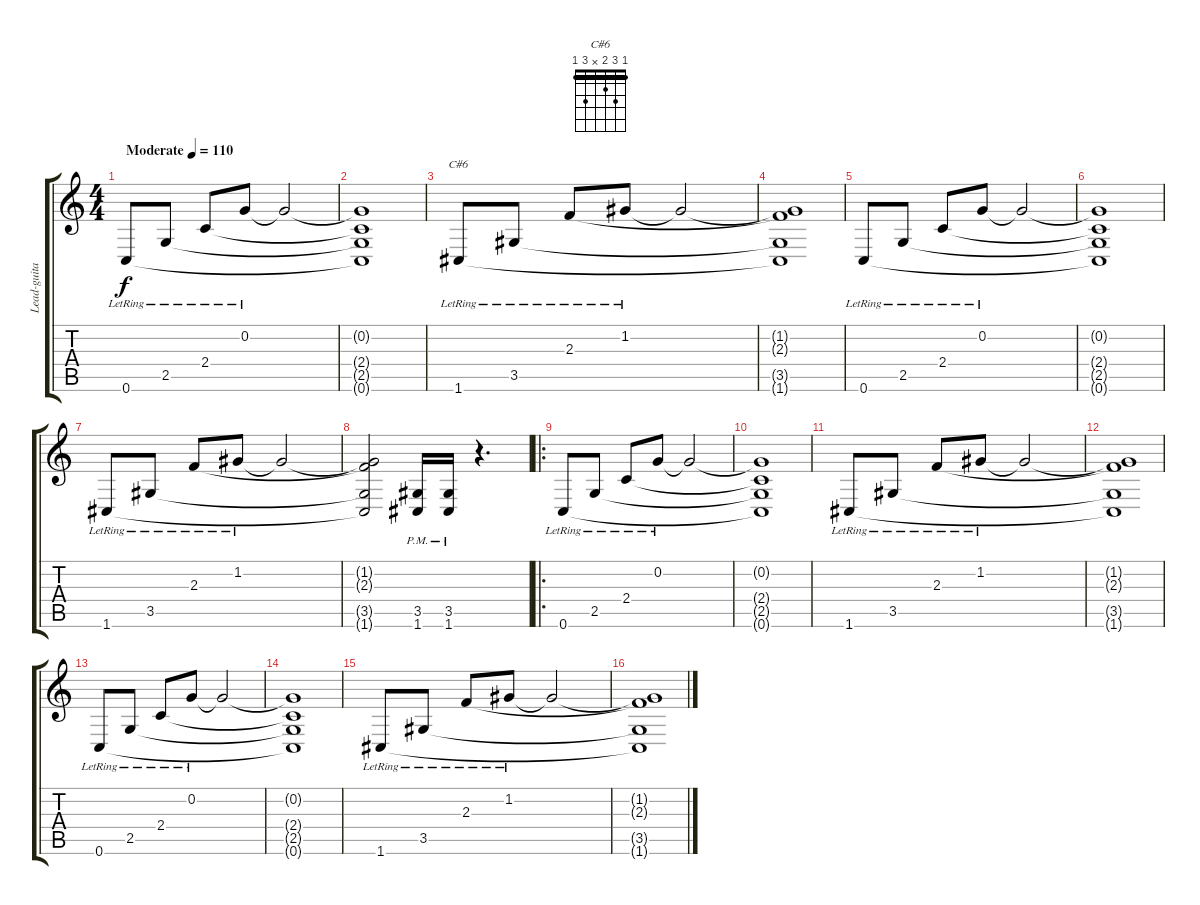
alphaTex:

\track ("Lead-guitar" "Lead-guita") {instrument distortionguitar}
\staff {score tabs}
\tuning (C4 G3 Eb3 Bb2 F2 C2) {hide}
\chord ("C#6" 1 3 2 x 3 1) {barre 1}
\ts (4 4)
\tempo (110 "Moderate")
\clef g2
\ks c
0.6{lr}.8{dy f instrument distortionguitar} 2.5{lr}.8 2.4{lr}.8 0.2{lr}.8 0.2{t}.2 |
(0.2{t} 2.4{t} 2.5{t} 0.6{t}).1 |
1.6{lr}.8{ch "C#6"} 3.5{lr}.8 2.3{lr}.8 1.2{lr}.8 1.2{t}.2 |
(1.2{t} 2.3{t} 3.5{t} 1.6{t}).1 |
0.6{lr}.8 2.5{lr}.8 2.4{lr}.8 0.2{lr}.8 0.2{t}.2 |
(0.2{t} 2.4{t} 2.5{t} 0.6{t}).1 |
1.6{lr}.8 3.5{lr}.8 2.3{lr}.8 1.2{lr}.8 1.2{t}.2 |
(1.2{t} 2.3{t} 3.5{t} 1.6{t}).2 (3.5{pm} 1.6{pm}).16 (3.5{pm} 1.6).16 r.4{d} |
\ro
0.6{lr}.8 2.5{lr}.8 2.4{lr}.8 0.2{lr}.8 0.2{t}.2 |
(0.2{t} 2.4{t} 2.5{t} 0.6{t}).1 |
1.6{lr}.8 3.5{lr}.8 2.3{lr}.8 1.2{lr}.8 1.2{t}.2 |
(1.2{t} 2.3{t} 3.5{t} 1.6{t}).1 |
0.6{lr}.8 2.5{lr}.8 2.4{lr}.8 0.2{lr}.8 0.2{t}.2 |
(0.2{t} 2.4{t} 2.5{t} 0.6{t}).1 |
1.6{lr}.8 3.5{lr}.8 2.3{lr}.8 1.2{lr}.8 1.2{t}.2 |
(1.2{t} 2.3{t} 3.5{t} 1.6{t}).1
